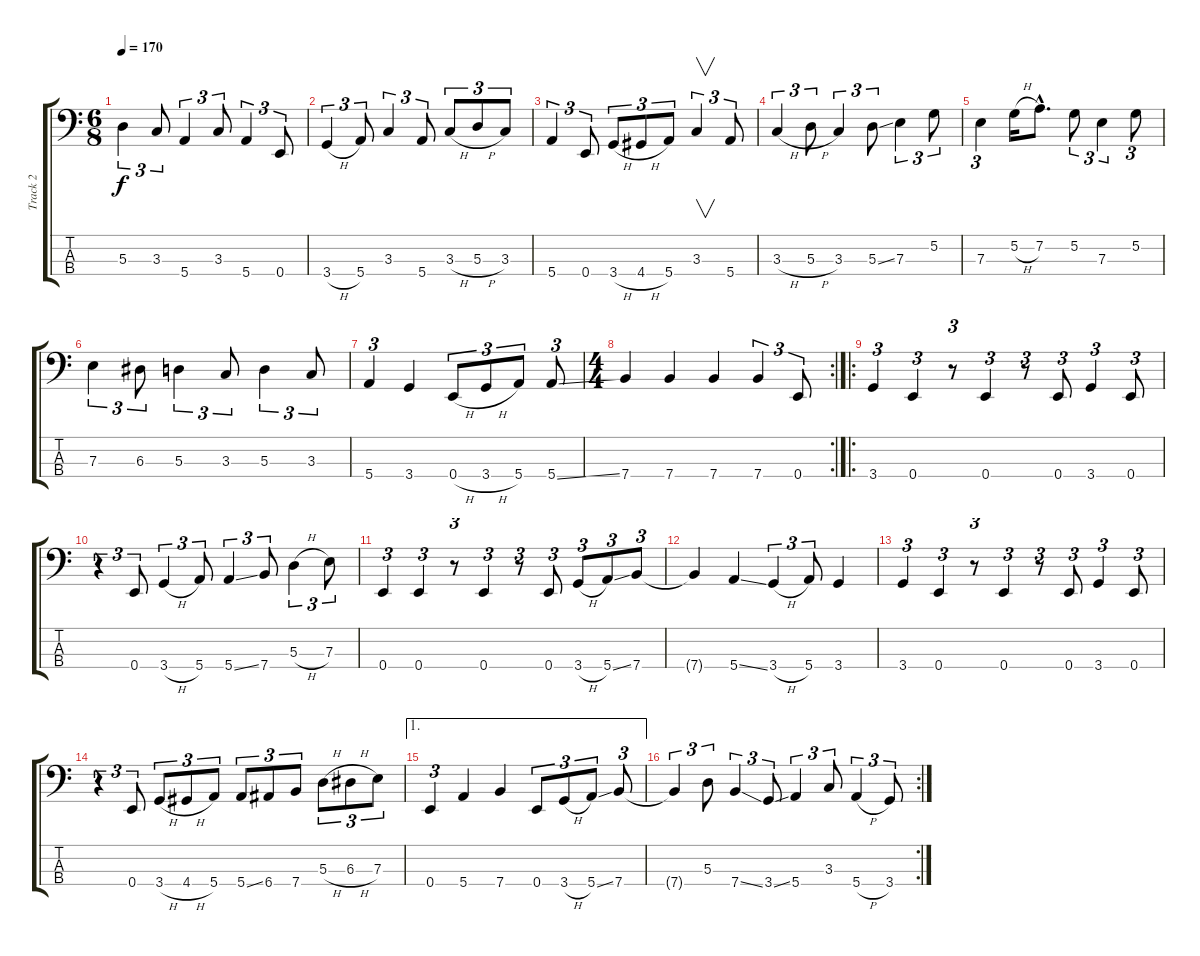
\track ("Track 2" "Track 2") {instrument electricbasspick}
\staff {score tabs}
\tuning (G2 D2 A1 E1) {hide}
\ts (6 8)
\tempo 170
\clef f4
\ks c
5.3.4{tu (3 2) dy f} 3.3.8{tu (3 2)} 5.4.4{tu (3 2)} 3.3.8{tu (3 2)} 5.4.4{tu (3 2)} 0.4.8{tu (3 2)} |
3.4{h}.4{tu (3 2)} 5.4.8{tu (3 2)} 3.3.4{tu (3 2)} 5.4.8{tu (3 2)} 3.3{h}.8{tu (3 2)} 5.3{h}.8{tu (3 2)} 3.3.8{tu (3 2)} |
5.4.4{tu (3 2)} 0.4.8{tu (3 2)} 3.4{h}.8{tu (3 2)} 4.4{h}.8{tu (3 2)} 5.4.8{tu (3 2)} 3.3.4{v tu (3 2)} 5.4.8{tu (3 2)} |
3.3{h}.4{tu (3 2)} 5.3{h}.8{tu (3 2)} 3.3.4{tu (3 2)} 5.3{ss}.8{tu (3 2)} 7.3.4{tu (3 2)} 5.2.8{tu (3 2)} |
7.3.4{tu (3 2)} 5.2{h}.16 7.2{hac}.8{d} 5.2.8{tu (3 2)} 7.3.4{tu (3 2)} 5.2.8{tu (3 2)} |
7.3.4{tu (3 2)} 6.3.8{tu (3 2)} 5.3.4{tu (3 2)} 3.3.8{tu (3 2)} 5.3.4{tu (3 2)} 3.3.8{tu (3 2)} |
5.4.4{tu (3 2)} 3.4.4 0.4{h}.8{tu (3 2)} 3.4{h}.8{tu (3 2)} 5.4.8{tu (3 2)} 5.4{ss}.8{tu (3 2)} |
\rc 2
\ts (4 4)
7.4.4 7.4.4 7.4.4 7.4.4{tu (3 2)} 0.4.8{tu (3 2)} |
\ro
\section ("" "")
3.4.4{tu (3 2)} 0.4.4{tu (3 2)} r.8{tu (3 2)} 0.4.4{tu (3 2)} r.8{tu (3 2)} 0.4.8{tu (3 2)} 3.4.4{tu (3 2)} 0.4.8{tu (3 2)} |
r.4{tu (3 2)} 0.4.8{tu (3 2)} 3.4{h}.4{tu (3 2)} 5.4.8{tu (3 2)} 5.4{ss}.4{tu (3 2)} 7.4.8{tu (3 2)} 5.3{h}.4{tu (3 2)} 7.3.8{tu (3 2)} |
0.4.4{tu (3 2)} 0.4.4{tu (3 2)} r.8{tu (3 2)} 0.4.4{tu (3 2)} r.8{tu (3 2)} 0.4.8{tu (3 2)} 3.4{h}.8{tu (3 2)} 5.4{ss}.8{tu (3 2)} 7.4.8{tu (3 2)} |
7.4{t}.4 5.4{ss}.4 3.4{h}.4{tu (3 2)} 5.4.8{tu (3 2)} 3.4.4 |
3.4.4{tu (3 2)} 0.4.4{tu (3 2)} r.8{tu (3 2)} 0.4.4{tu (3 2)} r.8{tu (3 2)} 0.4.8{tu (3 2)} 3.4.4{tu (3 2)} 0.4.8{tu (3 2)} |
r.4{tu (3 2)} 0.4.8{tu (3 2)} 3.4{h}.8{tu (3 2)} 4.4{h}.8{tu (3 2)} 5.4.8{tu (3 2)} 5.4{ss}.8{tu (3 2)} 6.4.8{tu (3 2)} 7.4.8{tu (3 2)} 5.3{h}.8{tu (3 2)} 6.3{h}.8{tu (3 2)} 7.3.8{tu (3 2)} |
\ae 1
0.4.4{tu (3 2)} 5.4.4 7.4.4 0.4.8{tu (3 2)} 3.4{h}.8{tu (3 2)} 5.4{ss}.8{tu (3 2)} 7.4.8{tu (3 2)} |
\rc 2
7.4{t}.4{tu (3 2)} 5.3.8{tu (3 2)} 7.4{ss}.4{tu (3 2)} 3.4{ss}.8{tu (3 2)} 5.4.4{tu (3 2)} 3.3.8{tu (3 2)} 5.4{h}.4{tu (3 2)} 3.4.8{tu (3 2)}
